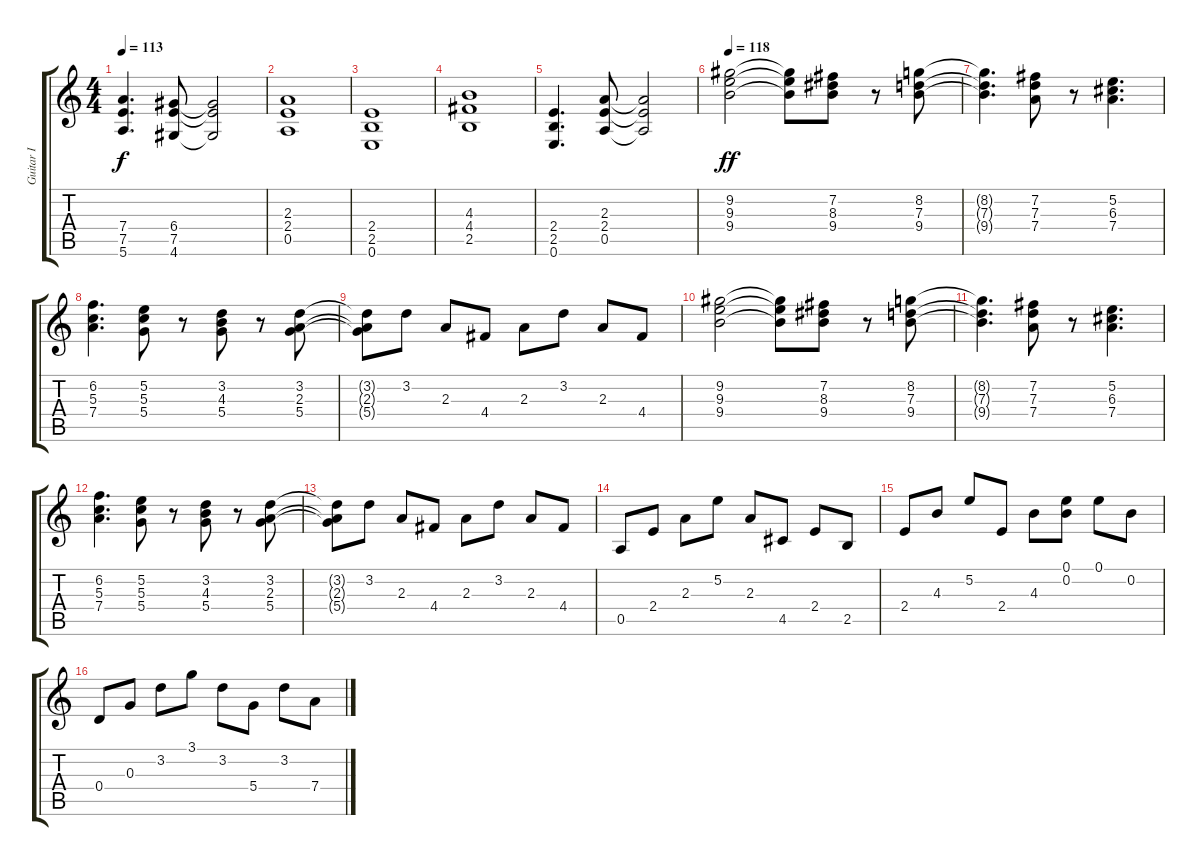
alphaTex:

\track ("Guitar I" "Guitar I") {instrument distortionguitar}
\staff {score tabs}
\tuning (E4 B3 G3 D3 A2 E2) {hide}
\ts (4 4)
\tempo 113
\clef g2
\ks c
(7.4 7.5 5.6).4{d dy f} (6.4 7.5 4.6).8 (6.4{t} 7.5{t} 4.6{t}).2 |
(2.3 2.4 0.5).1 |
(2.4 2.5 0.6).1 |
(4.3 4.4 2.5).1 |
(2.4 2.5 0.6).4{d} (2.3 2.4 0.5).8 (2.3{t} 2.4{t} 0.5{t}).2 |
\tempo 118
(9.2 9.3 9.4).2{dy ff volume 12 instrument acousticguitarsteel} (9.2{t} 9.3{t} 9.4{t}).8 (7.2 8.3 9.4).8 r.8 (8.2 7.3 9.4).8 |
(8.2{t} 7.3{t} 9.4{t}).4{d} (7.2 7.3 7.4).8 r.8 (5.2 6.3 7.4).4{d} |
(6.2 5.3 7.4).4{d} (5.2 5.3 5.4).8 r.8 (3.2 4.3 5.4).8 r.8 (3.2 2.3 5.4).8 |
(3.2{t} 2.3{t} 5.4{t}).8 3.2.8 2.3.8 4.4.8 2.3.8 3.2.8 2.3.8 4.4.8 |
(9.2 9.3 9.4).2 (9.2{t} 9.3{t} 9.4{t}).8 (7.2 8.3 9.4).8 r.8 (8.2 7.3 9.4).8 |
(8.2{t} 7.3{t} 9.4{t}).4{d} (7.2 7.3 7.4).8 r.8 (5.2 6.3 7.4).4{d} |
(6.2 5.3 7.4).4{d} (5.2 5.3 5.4).8 r.8 (3.2 4.3 5.4).8 r.8 (3.2 2.3 5.4).8 |
(3.2{t} 2.3{t} 5.4{t}).8 3.2.8 2.3.8 4.4.8 2.3.8 3.2.8 2.3.8 4.4.8 |
0.5.8 2.4.8 2.3.8 5.2.8 2.3.8 4.5.8 2.4.8 2.5.8 |
2.4.8 4.3.8 5.2.8 2.4.8 4.3.8 (0.1 0.2).8 0.1.8 0.2.8 |
0.4.8 0.3.8 3.2.8 3.1.8 3.2.8 5.4.8 3.2.8 7.4.8
